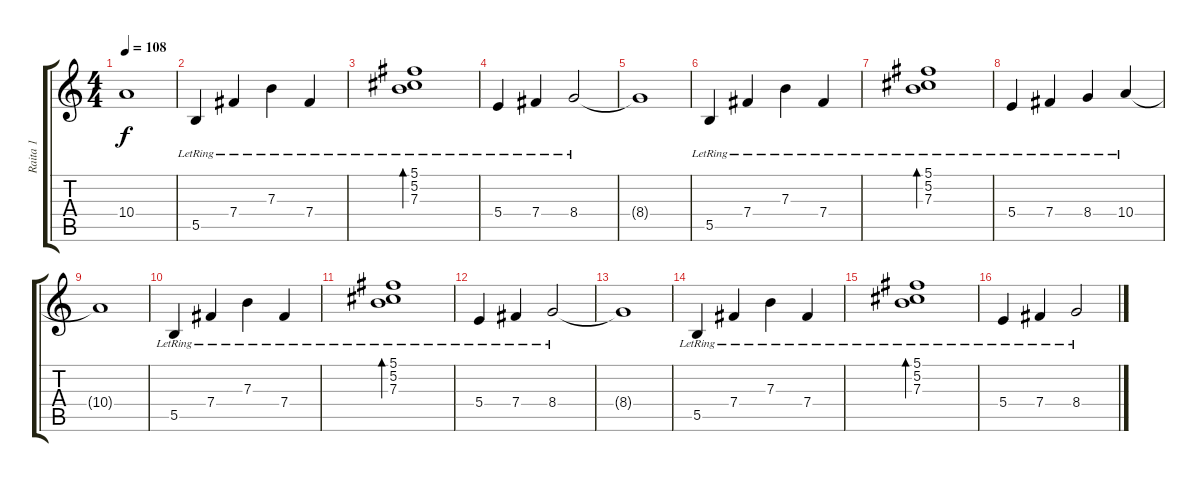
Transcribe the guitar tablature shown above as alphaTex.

\track ("Raita 1" "Raita 1") {instrument distortionguitar}
\staff {score tabs}
\tuning (Db4 Ab3 E3 B2 Gb2 B1) {hide}
\ts (4 4)
\tempo 108
\clef g2
\ks c
10.4{t}.1{dy f} |
5.5{lr}.4 7.4{lr}.4 7.3{lr}.4 7.4{lr}.4 |
(5.1{lr} 5.2{lr} 7.3{lr}).1{bd 120} |
5.4{lr}.4 7.4{lr}.4 8.4{lr}.2 |
8.4{t}.1 |
5.5{lr}.4 7.4{lr}.4 7.3{lr}.4 7.4{lr}.4 |
(5.1{lr} 5.2{lr} 7.3{lr}).1{bd 120} |
5.4{lr}.4 7.4{lr}.4 8.4{lr}.4 10.4{lr}.4 |
10.4{t}.1 |
5.5{lr}.4 7.4{lr}.4 7.3{lr}.4 7.4{lr}.4 |
(5.1{lr} 5.2{lr} 7.3{lr}).1{bd 120} |
5.4{lr}.4 7.4{lr}.4 8.4{lr}.2 |
8.4{t}.1 |
5.5{lr}.4 7.4{lr}.4 7.3{lr}.4 7.4{lr}.4 |
(5.1{lr} 5.2{lr} 7.3{lr}).1{bd 120} |
5.4{lr}.4 7.4{lr}.4 8.4{lr}.2
